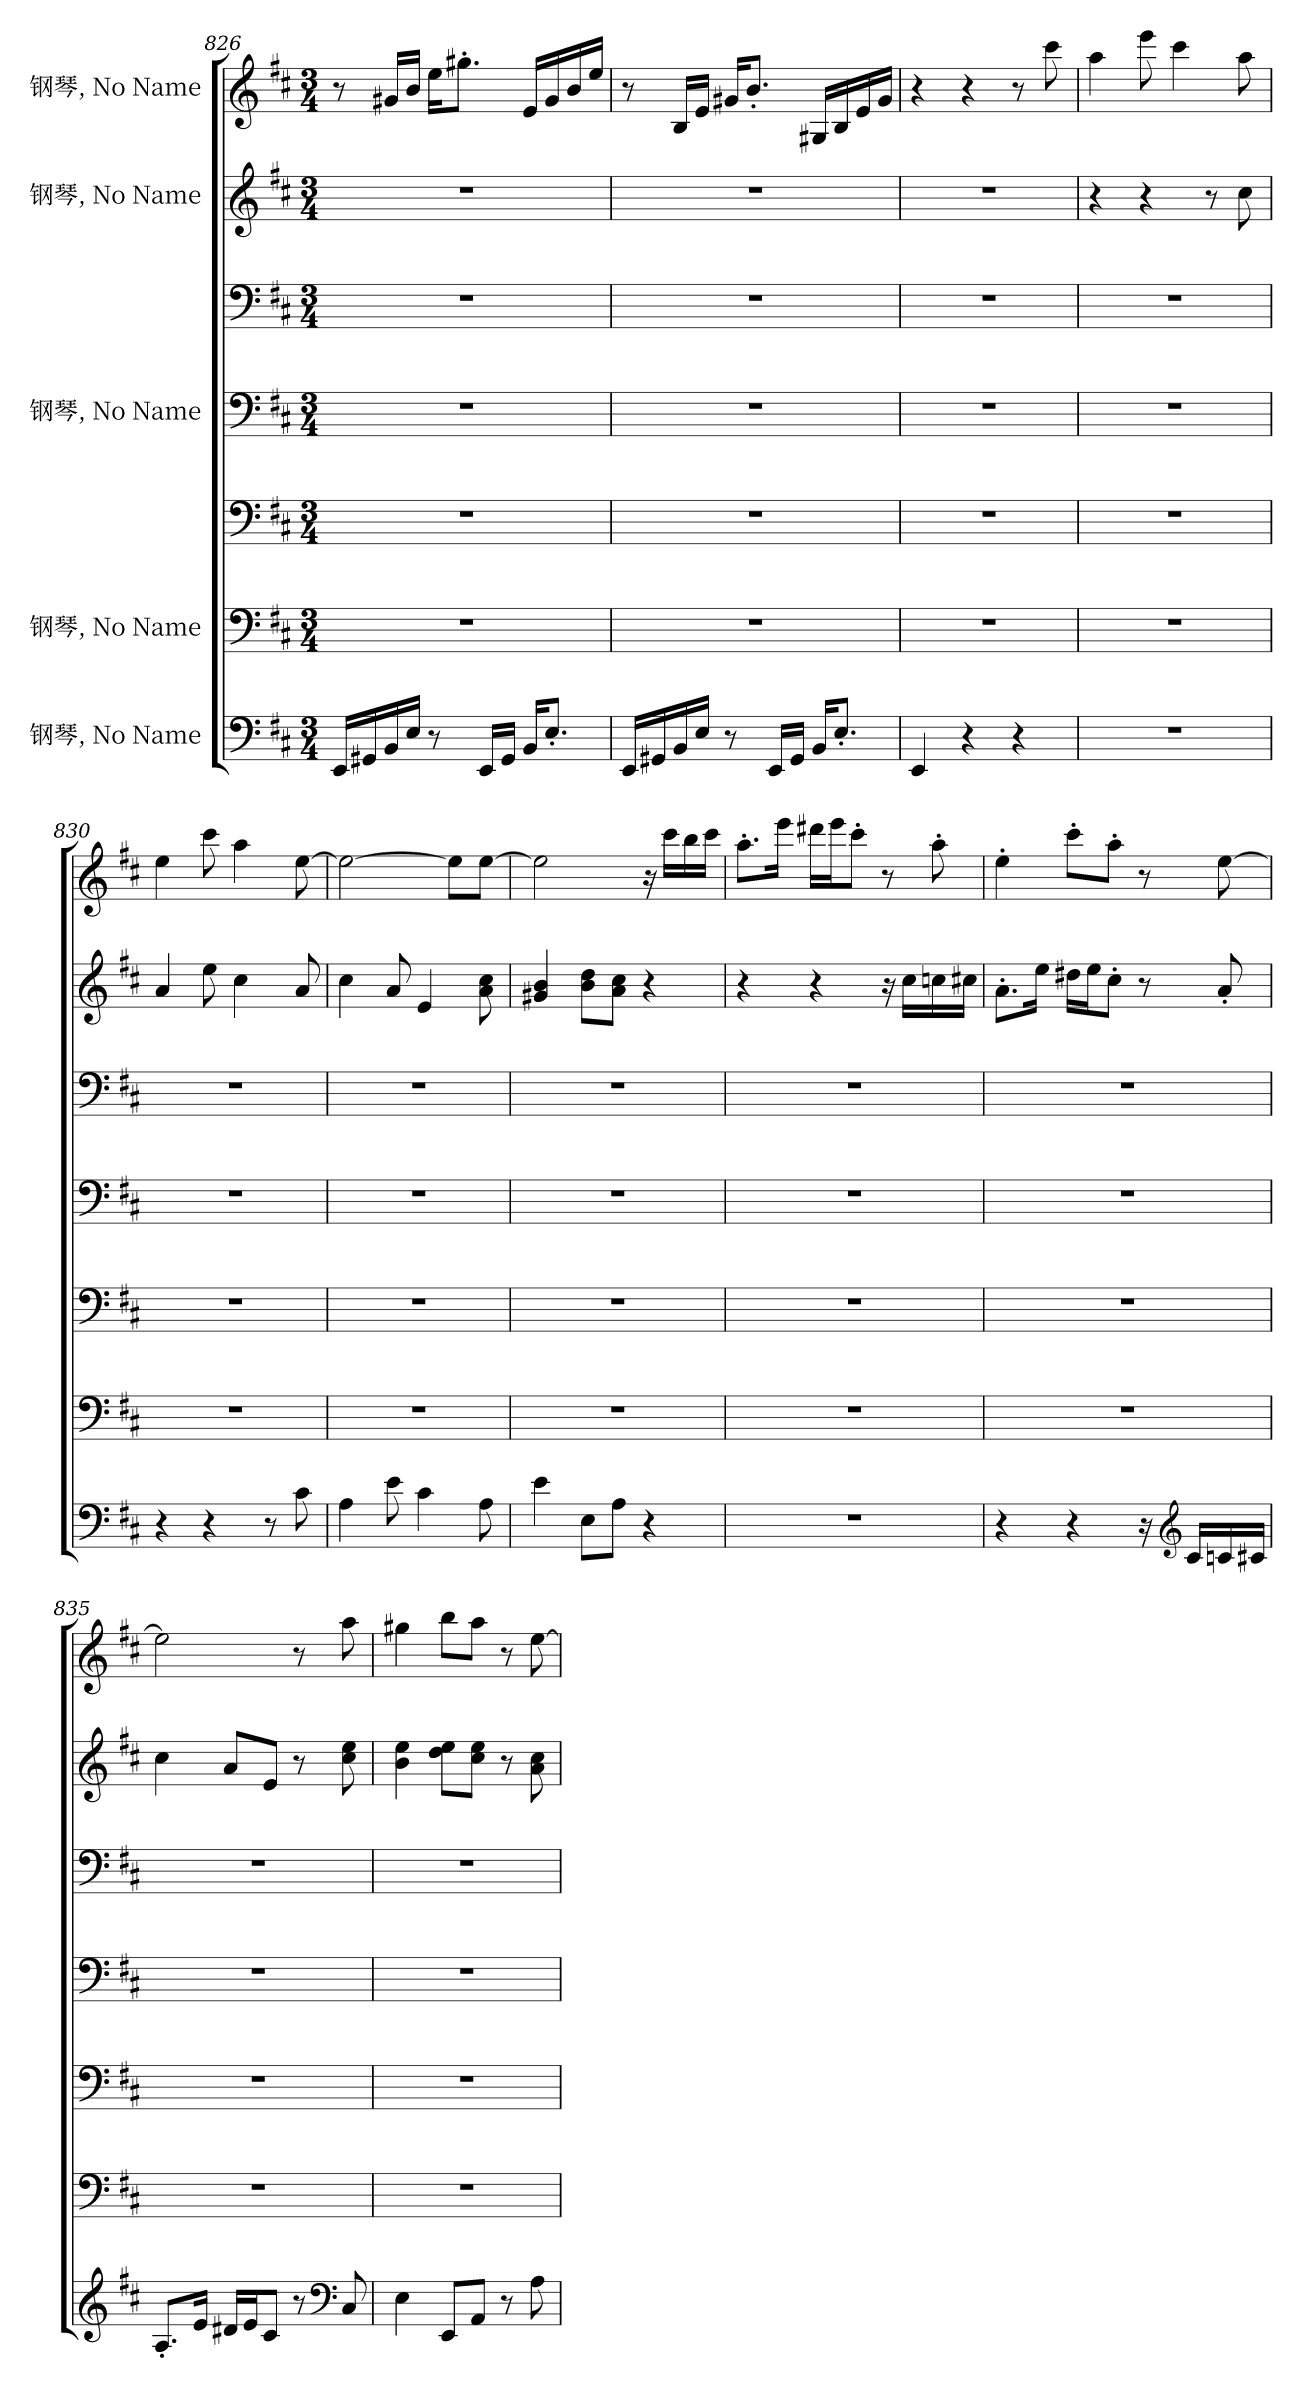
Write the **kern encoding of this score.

**kern	**kern	**kern	**kern	**kern	**kern	**kern
*part5	*part4	*part4	*part3	*part3	*part2	*part1
*staff7	*staff6	*staff5	*staff4	*staff3	*staff2	*staff1
*I"钢琴, No Name	*I"钢琴, No Name	*	*I"钢琴, No Name	*	*I"钢琴, No Name	*I"钢琴, No Name
!!LO:PB:g=z
*clefF4	*clefF4	*clefF4	*clefF4	*clefF4	*clefG2	*clefG2
*k[f#c#]	*k[f#c#]	*k[f#c#]	*k[f#c#]	*k[f#c#]	*k[f#c#]	*k[f#c#]
*M3/4	*M3/4	*M3/4	*M3/4	*M3/4	*M3/4	*M3/4
=826	=826	=826	=826	=826	=826	=826
16EE/LL	2.r	2.r	2.r	2.r	2.r	8r
16GG#X/	.	.	.	.	.	.
16BB/	.	.	.	.	.	16g#X/LL
16E/JJ	.	.	.	.	.	16b/JJ
8r	.	.	.	.	.	16ee\KL
.	.	.	.	.	.	8.gg#X'\J
16EE/LL	.	.	.	.	.	.
16GG#/JJ	.	.	.	.	.	.
16BB/KL	.	.	.	.	.	16e/LL
8.E'/J	.	.	.	.	.	16g#/
.	.	.	.	.	.	16b/
.	.	.	.	.	.	16ee/JJ
=827	=827	=827	=827	=827	=827	=827
16EE/LL	2.r	2.r	2.r	2.r	2.r	8r
16GG#X/	.	.	.	.	.	.
16BB/	.	.	.	.	.	16B/LL
16E/JJ	.	.	.	.	.	16e/JJ
8r	.	.	.	.	.	16g#X/KL
.	.	.	.	.	.	8.b'/J
16EE/LL	.	.	.	.	.	.
16GG#/JJ	.	.	.	.	.	.
16BB/KL	.	.	.	.	.	16G#X/LL
8.E'/J	.	.	.	.	.	16B/
*	*	*	*	*	*	*MM125
.	.	.	.	.	.	16e/
.	.	.	.	.	.	16g#/JJ
=828	=828	=828	=828	=828	=828	=828
*	*	*	*	*	*	*MM22
4EE/	2.r	2.r	2.r	2.r	2.r	4r
4r	.	.	.	.	.	4r
4r	.	.	.	.	.	8r
*	*	*	*	*	*	*MM125
.	.	.	.	.	.	8ccc#\
=829	=829	=829	=829	=829	=829	=829
2.r	2.r	2.r	2.r	2.r	4r	4aa\
.	.	.	.	.	4r	8eee\
.	.	.	.	.	.	4ccc#\
.	.	.	.	.	8r	.
.	.	.	.	.	8cc#\	8aa\
!!LO:PB:g=z
=830	=830	=830	=830	=830	=830	=830
4r	2.r	2.r	2.r	2.r	4a/	4ee\
4r	.	.	.	.	8ee\	8ccc#\
.	.	.	.	.	4cc#\	4aa\
8r	.	.	.	.	.	.
*	*	*	*	*	*	*MM125
8c#\	.	.	.	.	8a/	[8ee\
=831	=831	=831	=831	=831	=831	=831
4A\	2.r	2.r	2.r	2.r	4cc#\	2ee\_
8e\	.	.	.	.	8a/	.
4c#\	.	.	.	.	4e/	.
.	.	.	.	.	.	8ee\L]
8A\	.	.	.	.	8a\ 8cc#\	[8ee\J
=832	=832	=832	=832	=832	=832	=832
4e\	2.r	2.r	2.r	2.r	4g#X/ 4b/	2ee\]
8E\L	.	.	.	.	8b\ 8dd\L	.
8A\J	.	.	.	.	8a\ 8cc#\J	.
*	*	*	*	*	*	*MM123
4r	.	.	.	.	4r	16r
*	*	*	*	*	*	*MM125
.	.	.	.	.	.	16ccc#\LL
.	.	.	.	.	.	16bb\
.	.	.	.	.	.	16ccc#\JJ
=833	=833	=833	=833	=833	=833	=833
2.r	2.r	2.r	2.r	2.r	4r	8.aa'\L
.	.	.	.	.	.	16eee\Jk
.	.	.	.	.	4r	16ddd#X\LL
.	.	.	.	.	.	16eee\J
.	.	.	.	.	.	8ccc#'\J
.	.	.	.	.	16r	8r
.	.	.	.	.	16cc#\LL	.
.	.	.	.	.	16ccn\	8aa'\
.	.	.	.	.	16cc#X\JJ	.
!!LO:PB:g=z
=834	=834	=834	=834	=834	=834	=834
4r	2.r	2.r	2.r	2.r	8.a'\L	4ee'\
.	.	.	.	.	16ee\Jk	.
4r	.	.	.	.	16dd#X\LL	8ccc#'\L
.	.	.	.	.	16ee\J	.
.	.	.	.	.	8cc#'\J	8aa'\J
16r	.	.	.	.	8r	8r
*clefG2	*	*	*	*	*	*
16c#/LL	.	.	.	.	.	.
16cn/	.	.	.	.	8a'/	[8ee\
16c#X/JJ	.	.	.	.	.	.
=835	=835	=835	=835	=835	=835	=835
8.A'/L	2.r	2.r	2.r	2.r	4cc#\	2ee\]
16e/Jk	.	.	.	.	.	.
16d#X/LL	.	.	.	.	8a/L	.
16e/J	.	.	.	.	.	.
8c#/J	.	.	.	.	8e/J	.
8r	.	.	.	.	8r	8r
*clefF4	*	*	*	*	*	*
*	*	*	*	*	*	*MM125
8C#/	.	.	.	.	8cc#\ 8ee\	8aa\
=836	=836	=836	=836	=836	=836	=836
4E\	2.r	2.r	2.r	2.r	4b\ 4ee\	4gg#X\
8EE/L	.	.	.	.	8dd\ 8ee\L	8bb\L
8AA/J	.	.	.	.	8cc#\ 8ee\J	8aa\J
8r	.	.	.	.	8r	8r
8A\	.	.	.	.	8a\ 8cc#\	[8ee\
=	=	=	=	=	=	=
*-	*-	*-	*-	*-	*-	*-
